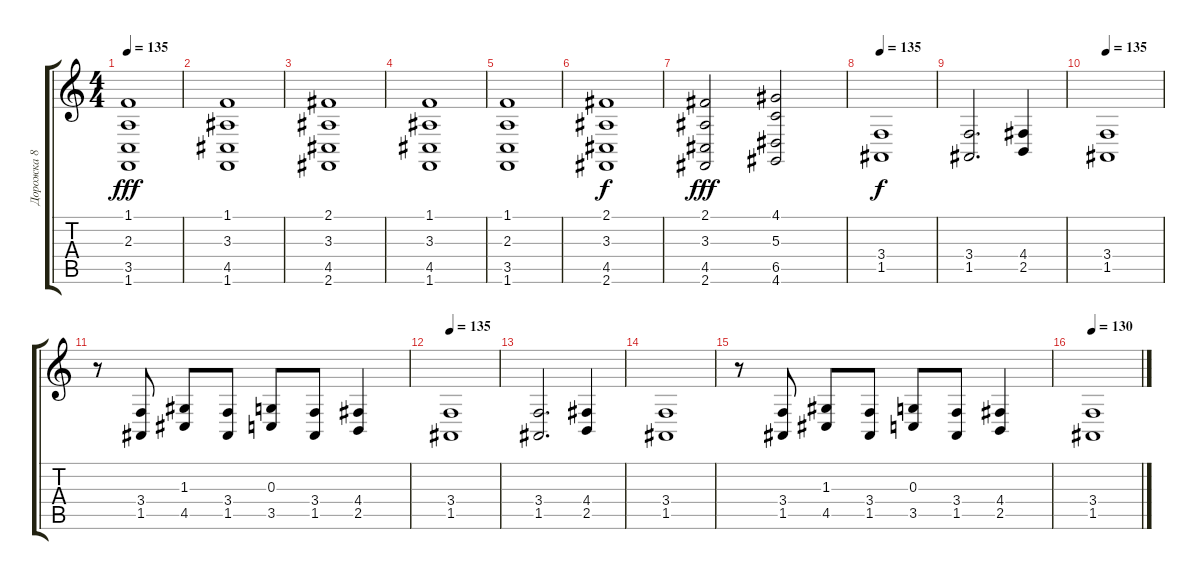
\track ("Дорожка 8" "Дорожка 8") {instrument pad2warm}
\staff {score tabs}
\tuning (E4 B3 G3 D3 A2 E2) {hide}
\ts (4 4)
\tempo 135
\clef g2
\ks c
(1.1 2.3 3.5 1.6).1{dy fff} |
(1.1 3.3 4.5 1.6).1 |
(2.1 3.3 4.5 2.6).1 |
(1.1 3.3 4.5 1.6).1 |
(1.1 2.3 3.5 1.6).1 |
(2.1 3.3 4.5 2.6).1{dy f} |
(2.1 3.3 4.5 2.6).2{dy fff} (4.1 5.3 6.5 4.6).2 |
\tempo 135
(3.4 1.5).1{dy f} |
(3.4 1.5).2{d} (4.4 2.5).4 |
\tempo 135
(3.4 1.5).1 |
r.8 (3.4 1.5).8 (1.3 4.5).8 (3.4 1.5).8 (0.3 3.5).8 (3.4 1.5).8 (4.4 2.5).4 |
\tempo 135
(3.4 1.5).1 |
(3.4 1.5).2{d} (4.4 2.5).4 |
(3.4 1.5).1 |
r.8 (3.4 1.5).8 (1.3 4.5).8 (3.4 1.5).8 (0.3 3.5).8 (3.4 1.5).8 (4.4 2.5).4 |
\tempo 130
(3.4 1.5).1
